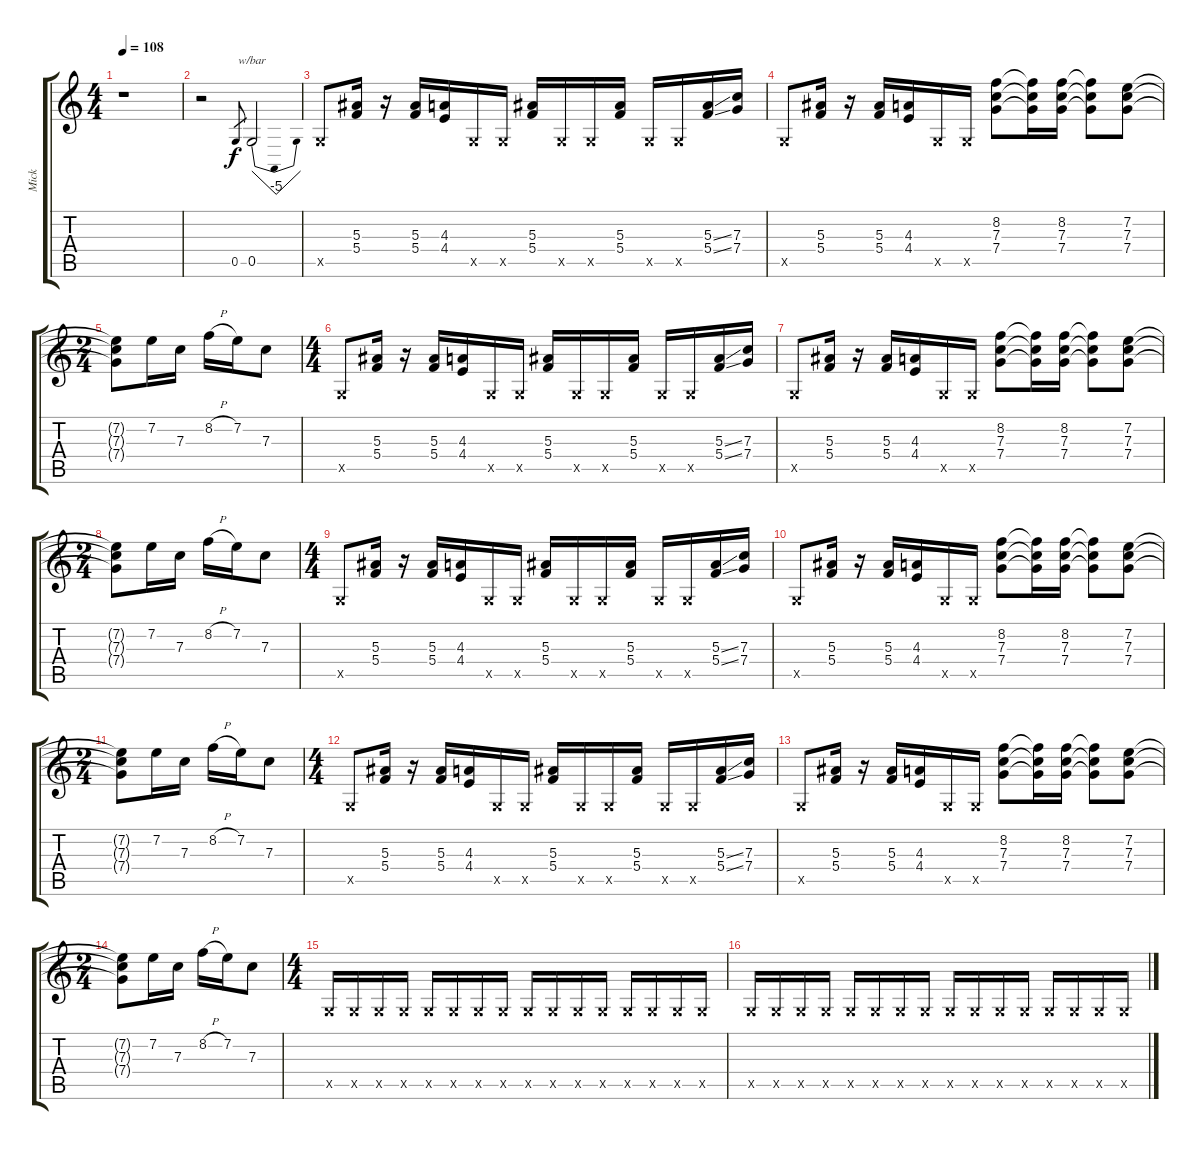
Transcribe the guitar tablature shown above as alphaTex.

\track ("Mick" "Mick") {instrument overdrivenguitar}
\staff {score tabs}
\tuning (D4 A3 F3 C3 G2 D2) {hide}
\ts (4 4)
\tempo 108
\clef g2
\ks c
r.1{dy f instrument overdrivenguitar} |
r.2 0.5.8{gr} 0.5.2{tbe (dip default 0 0 30 -20 60 0)} |
0.5{x}.8 (5.3 5.4).16 r.16 (5.3 5.4).16 (4.3 4.4).16 0.5{x}.16 0.5{x}.16 (5.3 5.4).16 0.5{x}.16 0.5{x}.16 (5.3 5.4).16 0.5{x}.16 0.5{x}.16 (5.3{ss} 5.4{ss}).16 (7.3 7.4).16 |
0.5{x}.8 (5.3 5.4).16 r.16 (5.3 5.4).16 (4.3 4.4).16 0.5{x}.16 0.5{x}.16 (8.2 7.3 7.4).8 (8.2{t} 7.3{t} 7.4{t}).16 (8.2 7.3 7.4).16 (8.2{t} 7.3{t} 7.4{t}).8 (7.2 7.3 7.4).8 |
\ts (2 4)
(7.2{t} 7.3{t} 7.4{t}).8 7.2.16 7.3.16 8.2{h}.16 7.2.16 7.3.8 |
\ts (4 4)
0.5{x}.8 (5.3 5.4).16 r.16 (5.3 5.4).16 (4.3 4.4).16 0.5{x}.16 0.5{x}.16 (5.3 5.4).16 0.5{x}.16 0.5{x}.16 (5.3 5.4).16 0.5{x}.16 0.5{x}.16 (5.3{ss} 5.4{ss}).16 (7.3 7.4).16 |
0.5{x}.8 (5.3 5.4).16 r.16 (5.3 5.4).16 (4.3 4.4).16 0.5{x}.16 0.5{x}.16 (8.2 7.3 7.4).8 (8.2{t} 7.3{t} 7.4{t}).16 (8.2 7.3 7.4).16 (8.2{t} 7.3{t} 7.4{t}).8 (7.2 7.3 7.4).8 |
\ts (2 4)
(7.2{t} 7.3{t} 7.4{t}).8 7.2.16 7.3.16 8.2{h}.16 7.2.16 7.3.8 |
\ts (4 4)
0.5{x}.8 (5.3 5.4).16 r.16 (5.3 5.4).16 (4.3 4.4).16 0.5{x}.16 0.5{x}.16 (5.3 5.4).16 0.5{x}.16 0.5{x}.16 (5.3 5.4).16 0.5{x}.16 0.5{x}.16 (5.3{ss} 5.4{ss}).16 (7.3 7.4).16 |
0.5{x}.8 (5.3 5.4).16 r.16 (5.3 5.4).16 (4.3 4.4).16 0.5{x}.16 0.5{x}.16 (8.2 7.3 7.4).8 (8.2{t} 7.3{t} 7.4{t}).16 (8.2 7.3 7.4).16 (8.2{t} 7.3{t} 7.4{t}).8 (7.2 7.3 7.4).8 |
\ts (2 4)
(7.2{t} 7.3{t} 7.4{t}).8 7.2.16 7.3.16 8.2{h}.16 7.2.16 7.3.8 |
\ts (4 4)
0.5{x}.8 (5.3 5.4).16 r.16 (5.3 5.4).16 (4.3 4.4).16 0.5{x}.16 0.5{x}.16 (5.3 5.4).16 0.5{x}.16 0.5{x}.16 (5.3 5.4).16 0.5{x}.16 0.5{x}.16 (5.3{ss} 5.4{ss}).16 (7.3 7.4).16 |
0.5{x}.8 (5.3 5.4).16 r.16 (5.3 5.4).16 (4.3 4.4).16 0.5{x}.16 0.5{x}.16 (8.2 7.3 7.4).8 (8.2{t} 7.3{t} 7.4{t}).16 (8.2 7.3 7.4).16 (8.2{t} 7.3{t} 7.4{t}).8 (7.2 7.3 7.4).8 |
\ts (2 4)
(7.2{t} 7.3{t} 7.4{t}).8 7.2.16 7.3.16 8.2{h}.16 7.2.16 7.3.8 |
\ts (4 4)
0.5{x}.16 0.5{x}.16 0.5{x}.16 0.5{x}.16 0.5{x}.16 0.5{x}.16 0.5{x}.16 0.5{x}.16 0.5{x}.16 0.5{x}.16 0.5{x}.16 0.5{x}.16 0.5{x}.16 0.5{x}.16 0.5{x}.16 0.5{x}.16 |
0.5{x}.16 0.5{x}.16 0.5{x}.16 0.5{x}.16 0.5{x}.16 0.5{x}.16 0.5{x}.16 0.5{x}.16 0.5{x}.16 0.5{x}.16 0.5{x}.16 0.5{x}.16 0.5{x}.16 0.5{x}.16 0.5{x}.16 0.5{x}.16
